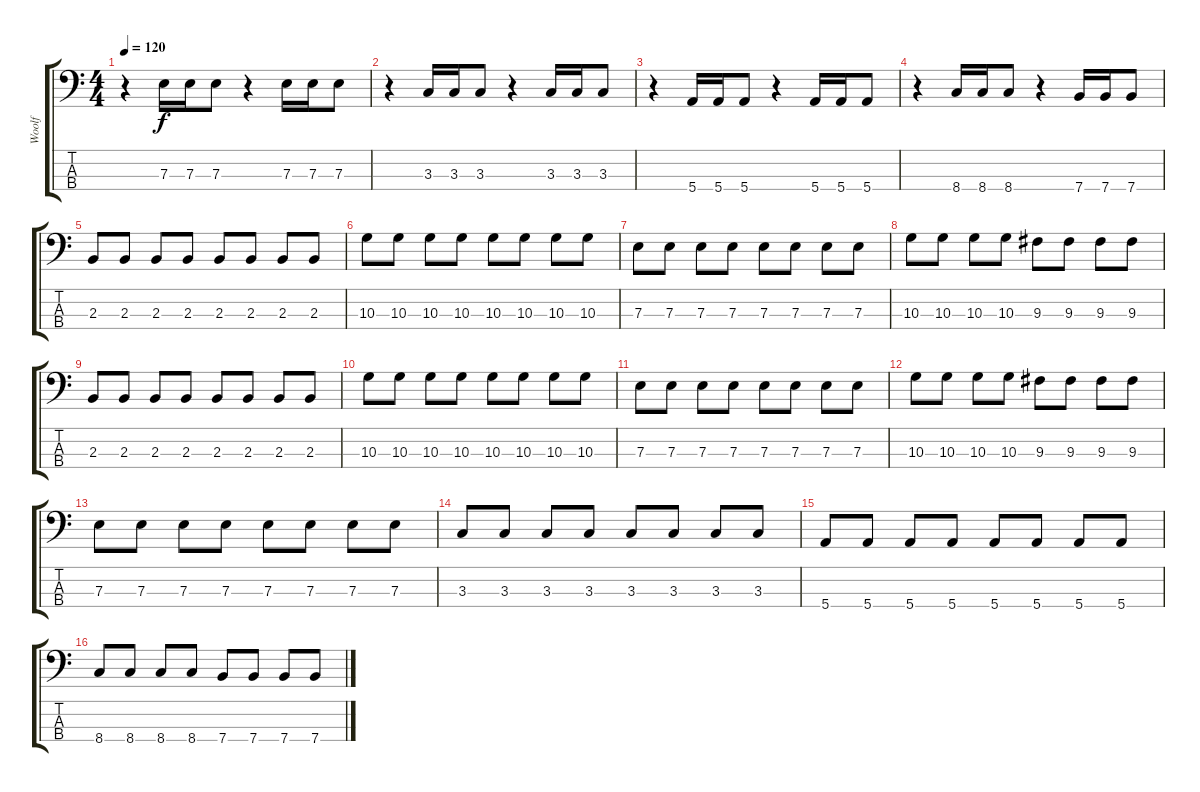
\track ("Woolf" "Woolf") {instrument electricbasspick}
\staff {score tabs}
\tuning (G2 D2 A1 E1) {hide}
\ts (4 4)
\tempo 120
\clef f4
\ks c
r.4{dy f} 7.3.16 7.3.16 7.3.8 r.4 7.3.16 7.3.16 7.3.8 |
r.4 3.3.16 3.3.16 3.3.8 r.4 3.3.16 3.3.16 3.3.8 |
r.4 5.4.16 5.4.16 5.4.8 r.4 5.4.16 5.4.16 5.4.8 |
r.4 8.4.16 8.4.16 8.4.8 r.4 7.4.16 7.4.16 7.4.8 |
2.3.8 2.3.8 2.3.8 2.3.8 2.3.8 2.3.8 2.3.8 2.3.8 |
10.3.8 10.3.8 10.3.8 10.3.8 10.3.8 10.3.8 10.3.8 10.3.8 |
7.3.8 7.3.8 7.3.8 7.3.8 7.3.8 7.3.8 7.3.8 7.3.8 |
10.3.8 10.3.8 10.3.8 10.3.8 9.3.8 9.3.8 9.3.8 9.3.8 |
2.3.8 2.3.8 2.3.8 2.3.8 2.3.8 2.3.8 2.3.8 2.3.8 |
10.3.8 10.3.8 10.3.8 10.3.8 10.3.8 10.3.8 10.3.8 10.3.8 |
7.3.8 7.3.8 7.3.8 7.3.8 7.3.8 7.3.8 7.3.8 7.3.8 |
10.3.8 10.3.8 10.3.8 10.3.8 9.3.8 9.3.8 9.3.8 9.3.8 |
7.3.8 7.3.8 7.3.8 7.3.8 7.3.8 7.3.8 7.3.8 7.3.8 |
3.3.8 3.3.8 3.3.8 3.3.8 3.3.8 3.3.8 3.3.8 3.3.8 |
5.4.8 5.4.8 5.4.8 5.4.8 5.4.8 5.4.8 5.4.8 5.4.8 |
8.4.8 8.4.8 8.4.8 8.4.8 7.4.8 7.4.8 7.4.8 7.4.8
